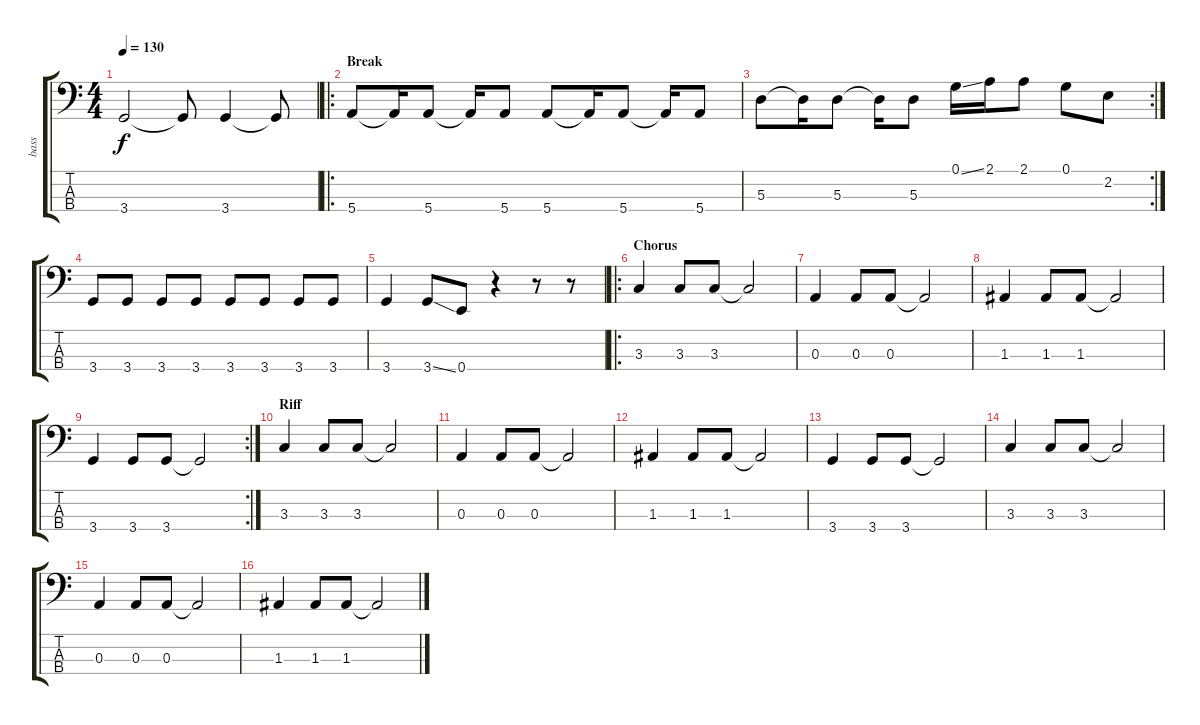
\track ("bass" "bass") {instrument electricbassfinger}
\staff {score tabs}
\tuning (G2 D2 A1 E1) {hide}
\ts (4 4)
\tempo 130
\clef f4
\ks c
3.4.2{dy f} 3.4{t}.8 3.4.4 3.4{t}.8 |
\ro
\section ("" "Break")
5.4.8 5.4{t}.16 5.4.8 5.4{t}.16 5.4.8 5.4.8 5.4{t}.16 5.4.8 5.4{t}.16 5.4.8 |
\rc 2
5.3.8 5.3{t}.16 5.3.8 5.3{t}.16 5.3.8 0.1{ss}.16 2.1.16 2.1.8 0.1.8 2.2.8 |
3.4.8 3.4.8 3.4.8 3.4.8 3.4.8 3.4.8 3.4.8 3.4.8 |
3.4.4 3.4{ss}.8 0.4.8 r.4 r.8 r.8 |
\ro
\section ("" "Chorus")
3.3.4 3.3.8 3.3.8 3.3{t}.2 |
0.3.4 0.3.8 0.3.8 0.3{t}.2 |
1.3.4 1.3.8 1.3.8 1.3{t}.2 |
\rc 2
3.4.4 3.4.8 3.4.8 3.4{t}.2 |
\section ("" "Riff")
3.3.4 3.3.8 3.3.8 3.3{t}.2 |
0.3.4 0.3.8 0.3.8 0.3{t}.2 |
1.3.4 1.3.8 1.3.8 1.3{t}.2 |
3.4.4 3.4.8 3.4.8 3.4{t}.2 |
3.3.4 3.3.8 3.3.8 3.3{t}.2 |
0.3.4 0.3.8 0.3.8 0.3{t}.2 |
1.3.4 1.3.8 1.3.8 1.3{t}.2
